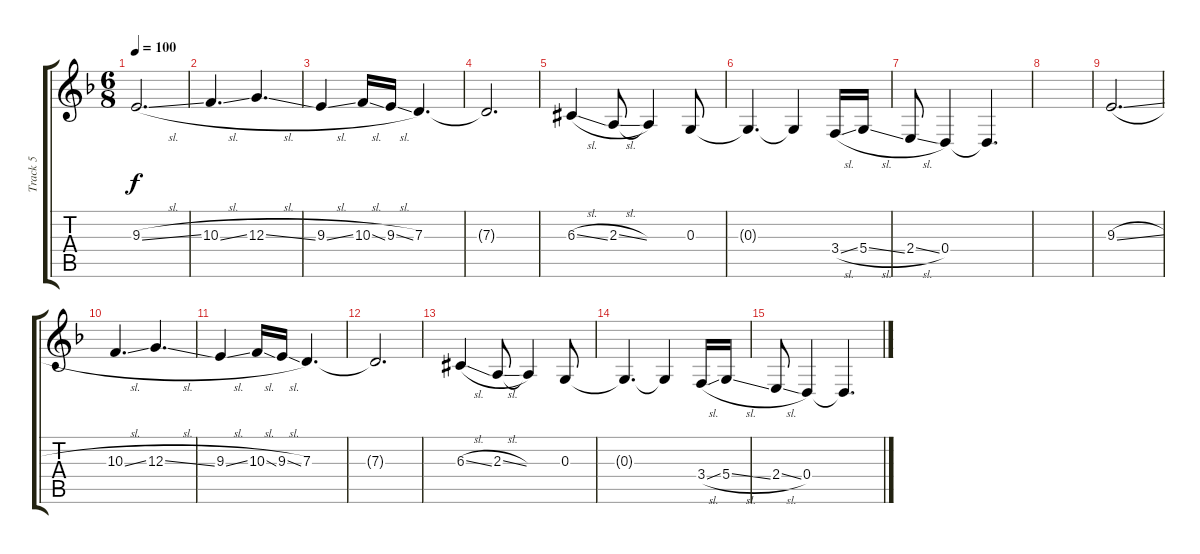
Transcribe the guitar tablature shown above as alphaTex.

\track ("Track 5" "Track 5") {instrument oboe}
\staff {score tabs}
\tuning (E4 B3 G3 D3 A2 D2) {hide}
\ts (6 8)
\tempo 100
\clef g2
\ks f
9.3{sl}.2{d dy f volume 5} |
10.3{sl}.4{d} 12.3{sl}.4{d} |
9.3{sl}.4 10.3{sl}.16 9.3{sl}.16 7.3.4{d} |
7.3{t}.2{d} |
6.3{sl acc #}.4{volume 7} 2.3{sl}.8 2.3{t}.4 0.3.8 |
0.3{t}.4{d} 0.3{t}.4 3.4{sl}.16 5.4{sl}.16 |
2.4{sl}.8 0.4.4 0.4{t}.4{d} |
|
9.3{sl}.2{d volume 8} |
10.3{sl}.4{d} 12.3{sl}.4{d} |
9.3{sl}.4 10.3{sl}.16 9.3{sl}.16 7.3.4{d} |
7.3{t}.2{d} |
6.3{sl acc #}.4{volume 14} 2.3{sl}.8 2.3{t}.4 0.3.8 |
0.3{t}.4{d} 0.3{t}.4 3.4{sl}.16 5.4{sl}.16 |
2.4{sl}.8 0.4.4 0.4{t}.4{d}
